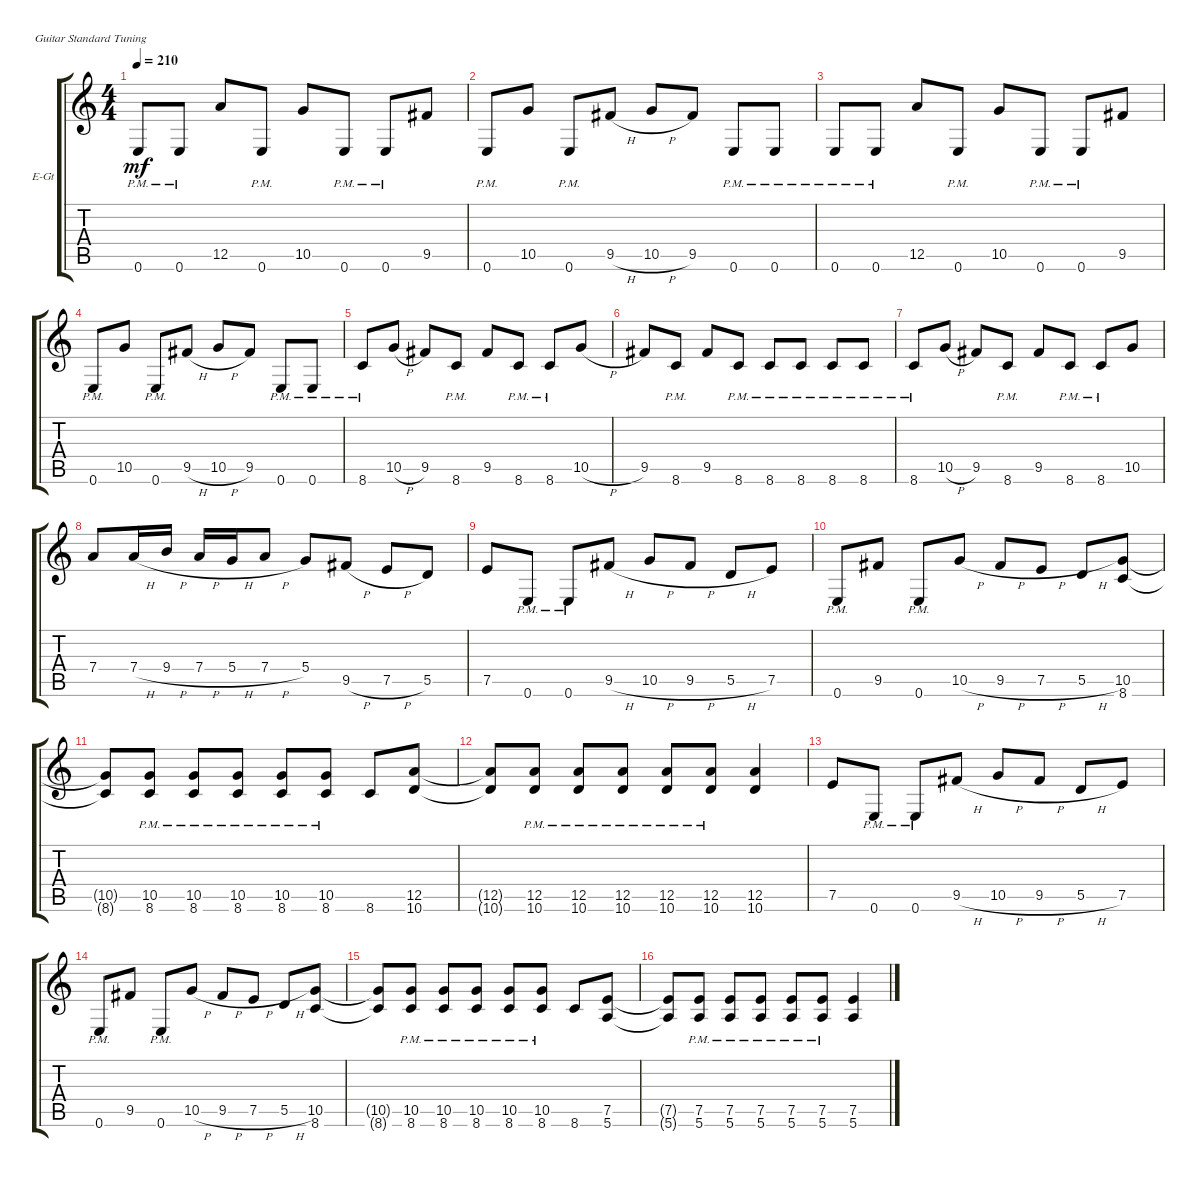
\defaultSystemsLayout 4
\bracketExtendMode groupsimilarinstruments
\firstSystemTrackNameOrientation horizontal
\otherSystemsTrackNameOrientation horizontal
\track ("Electric Guitar (Clean)" "E-Gt") {mute instrument electricguitarclean}
\staff {score tabs}
\tuning (E4 B3 G3 D3 A2 E2)
\ts (4 4)
\tempo 210
\clef g2
\ks c
0.6{pm}.8{dy mf} 0.6{pm}.8 12.5.8 0.6{pm}.8 10.5.8 0.6{pm}.8 0.6{pm}.8 9.5.8 |
0.6{pm}.8 10.5.8 0.6{pm}.8 9.5{h}.8 10.5{h}.8 9.5.8 0.6{pm}.8 0.6{pm}.8 |
0.6{pm}.8 0.6{pm}.8 12.5.8 0.6{pm}.8 10.5.8 0.6{pm}.8 0.6{pm}.8 9.5.8 |
0.6{pm}.8 10.5.8 0.6{pm}.8 9.5{h}.8 10.5{h}.8 9.5.8 0.6{pm}.8 0.6{pm}.8 |
8.6{pm}.8 10.5{h}.8 9.5.8 8.6{pm}.8 9.5.8 8.6{pm}.8 8.6{pm}.8 10.5{h}.8 |
9.5.8 8.6{pm}.8 9.5.8 8.6{pm}.8 8.6{pm}.8 8.6{pm}.8 8.6{pm}.8 8.6{pm}.8 |
8.6{pm}.8 10.5{h}.8 9.5.8 8.6{pm}.8 9.5.8 8.6{pm}.8 8.6{pm}.8 10.5.8 |
7.4.8 7.4{h}.16 9.4{h}.16 7.4{h}.16 5.4{h}.16 7.4{h}.8 5.4.8 9.5{h}.8 7.5{h}.8 5.5.8 |
7.5.8 0.6{pm}.8 0.6{pm}.8 9.5{h}.8 10.5{h}.8 9.5{h}.8 5.5{h}.8 7.5.8 |
0.6{pm}.8 9.5.8 0.6{pm}.8 10.5{h}.8 9.5{h}.8 7.5{h}.8 5.5{h}.8 (8.6 10.5).8 |
(8.6{t} 10.5{t}).8 (8.6{pm} 10.5{pm}).8 (8.6{pm} 10.5{pm}).8 (8.6{pm} 10.5{pm}).8 (8.6{pm} 10.5{pm}).8 (8.6{pm} 10.5{pm}).8 8.6.8 (10.6 12.5).8 |
(10.6{t} 12.5{t}).8 (10.6{pm} 12.5{pm}).8 (10.6{pm} 12.5{pm}).8 (10.6{pm} 12.5{pm}).8 (10.6{pm} 12.5{pm}).8 (10.6{pm} 12.5{pm}).8 (10.6 12.5).4 |
7.5.8 0.6{pm}.8 0.6{pm}.8 9.5{h}.8 10.5{h}.8 9.5{h}.8 5.5{h}.8 7.5.8 |
0.6{pm}.8 9.5.8 0.6{pm}.8 10.5{h}.8 9.5{h}.8 7.5{h}.8 5.5{h}.8 (8.6 10.5).8 |
(8.6{t} 10.5{t}).8 (8.6{pm} 10.5{pm}).8 (8.6{pm} 10.5{pm}).8 (8.6{pm} 10.5{pm}).8 (8.6{pm} 10.5{pm}).8 (8.6{pm} 10.5{pm}).8 8.6.8 (5.6 7.5).8 |
(5.6{t} 7.5{t}).8 (5.6{pm} 7.5{pm}).8 (5.6{pm} 7.5{pm}).8 (5.6{pm} 7.5{pm}).8 (5.6{pm} 7.5{pm}).8 (5.6{pm} 7.5{pm}).8 (5.6 7.5).4
